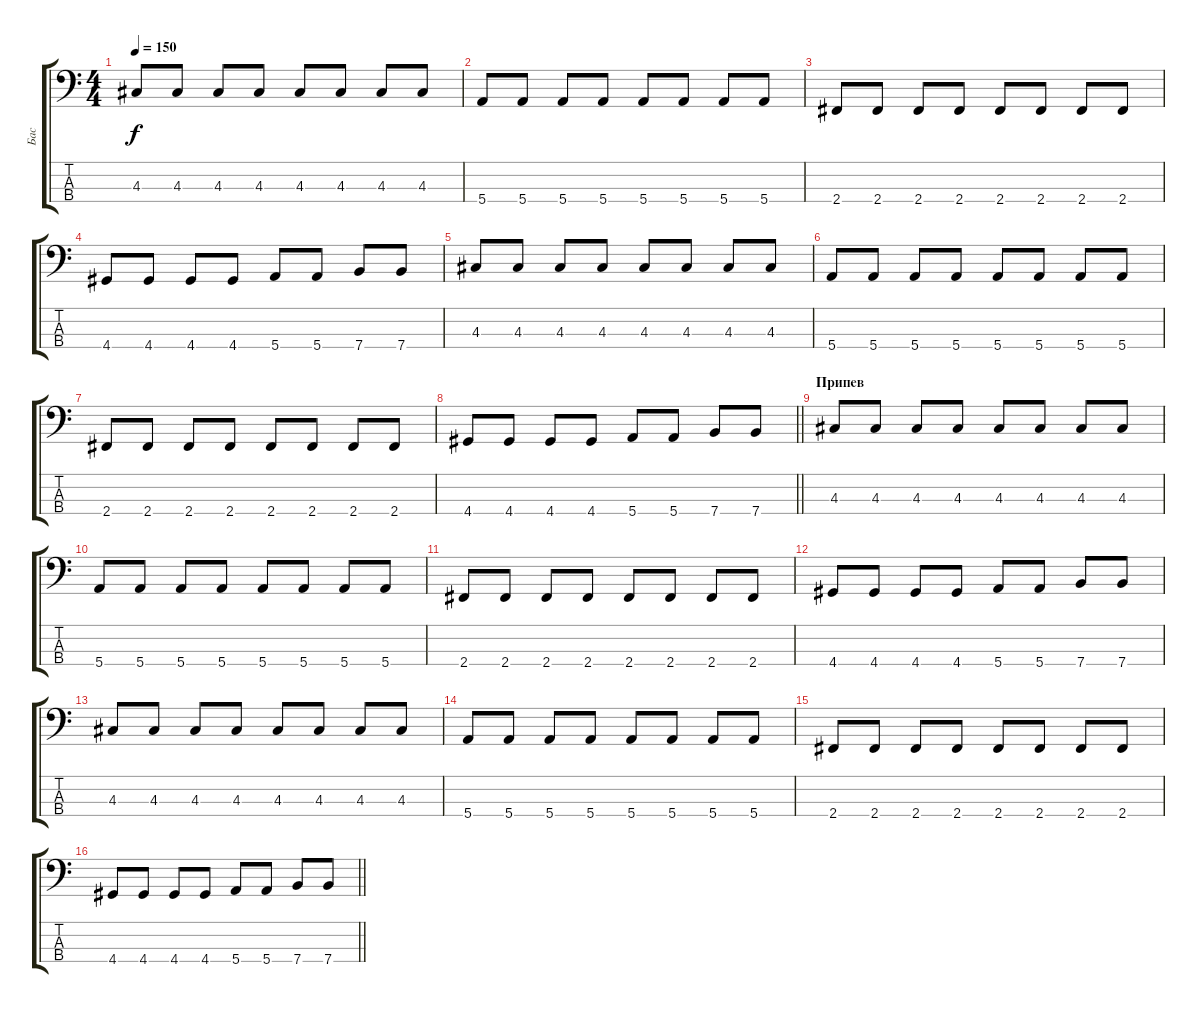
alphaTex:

\track ("Бас" "Бас") {instrument electricbassfinger}
\staff {score tabs}
\tuning (G2 D2 A1 E1) {hide}
\ts (4 4)
\tempo 150
\clef f4
\ks c
4.3.8{dy f} 4.3.8 4.3.8 4.3.8 4.3.8 4.3.8 4.3.8 4.3.8 |
5.4.8 5.4.8 5.4.8 5.4.8 5.4.8 5.4.8 5.4.8 5.4.8 |
2.4.8 2.4.8 2.4.8 2.4.8 2.4.8 2.4.8 2.4.8 2.4.8 |
4.4.8 4.4.8 4.4.8 4.4.8 5.4.8 5.4.8 7.4.8 7.4.8 |
4.3.8 4.3.8 4.3.8 4.3.8 4.3.8 4.3.8 4.3.8 4.3.8 |
5.4.8 5.4.8 5.4.8 5.4.8 5.4.8 5.4.8 5.4.8 5.4.8 |
2.4.8 2.4.8 2.4.8 2.4.8 2.4.8 2.4.8 2.4.8 2.4.8 |
\barLineRight lightlight
4.4.8 4.4.8 4.4.8 4.4.8 5.4.8 5.4.8 7.4.8 7.4.8 |
\section ("" "Припев")
4.3.8 4.3.8 4.3.8 4.3.8 4.3.8 4.3.8 4.3.8 4.3.8 |
5.4.8 5.4.8 5.4.8 5.4.8 5.4.8 5.4.8 5.4.8 5.4.8 |
2.4.8 2.4.8 2.4.8 2.4.8 2.4.8 2.4.8 2.4.8 2.4.8 |
4.4.8 4.4.8 4.4.8 4.4.8 5.4.8 5.4.8 7.4.8 7.4.8 |
4.3.8 4.3.8 4.3.8 4.3.8 4.3.8 4.3.8 4.3.8 4.3.8 |
5.4.8 5.4.8 5.4.8 5.4.8 5.4.8 5.4.8 5.4.8 5.4.8 |
2.4.8 2.4.8 2.4.8 2.4.8 2.4.8 2.4.8 2.4.8 2.4.8 |
\barLineRight lightlight
4.4.8 4.4.8 4.4.8 4.4.8 5.4.8 5.4.8 7.4.8 7.4.8
